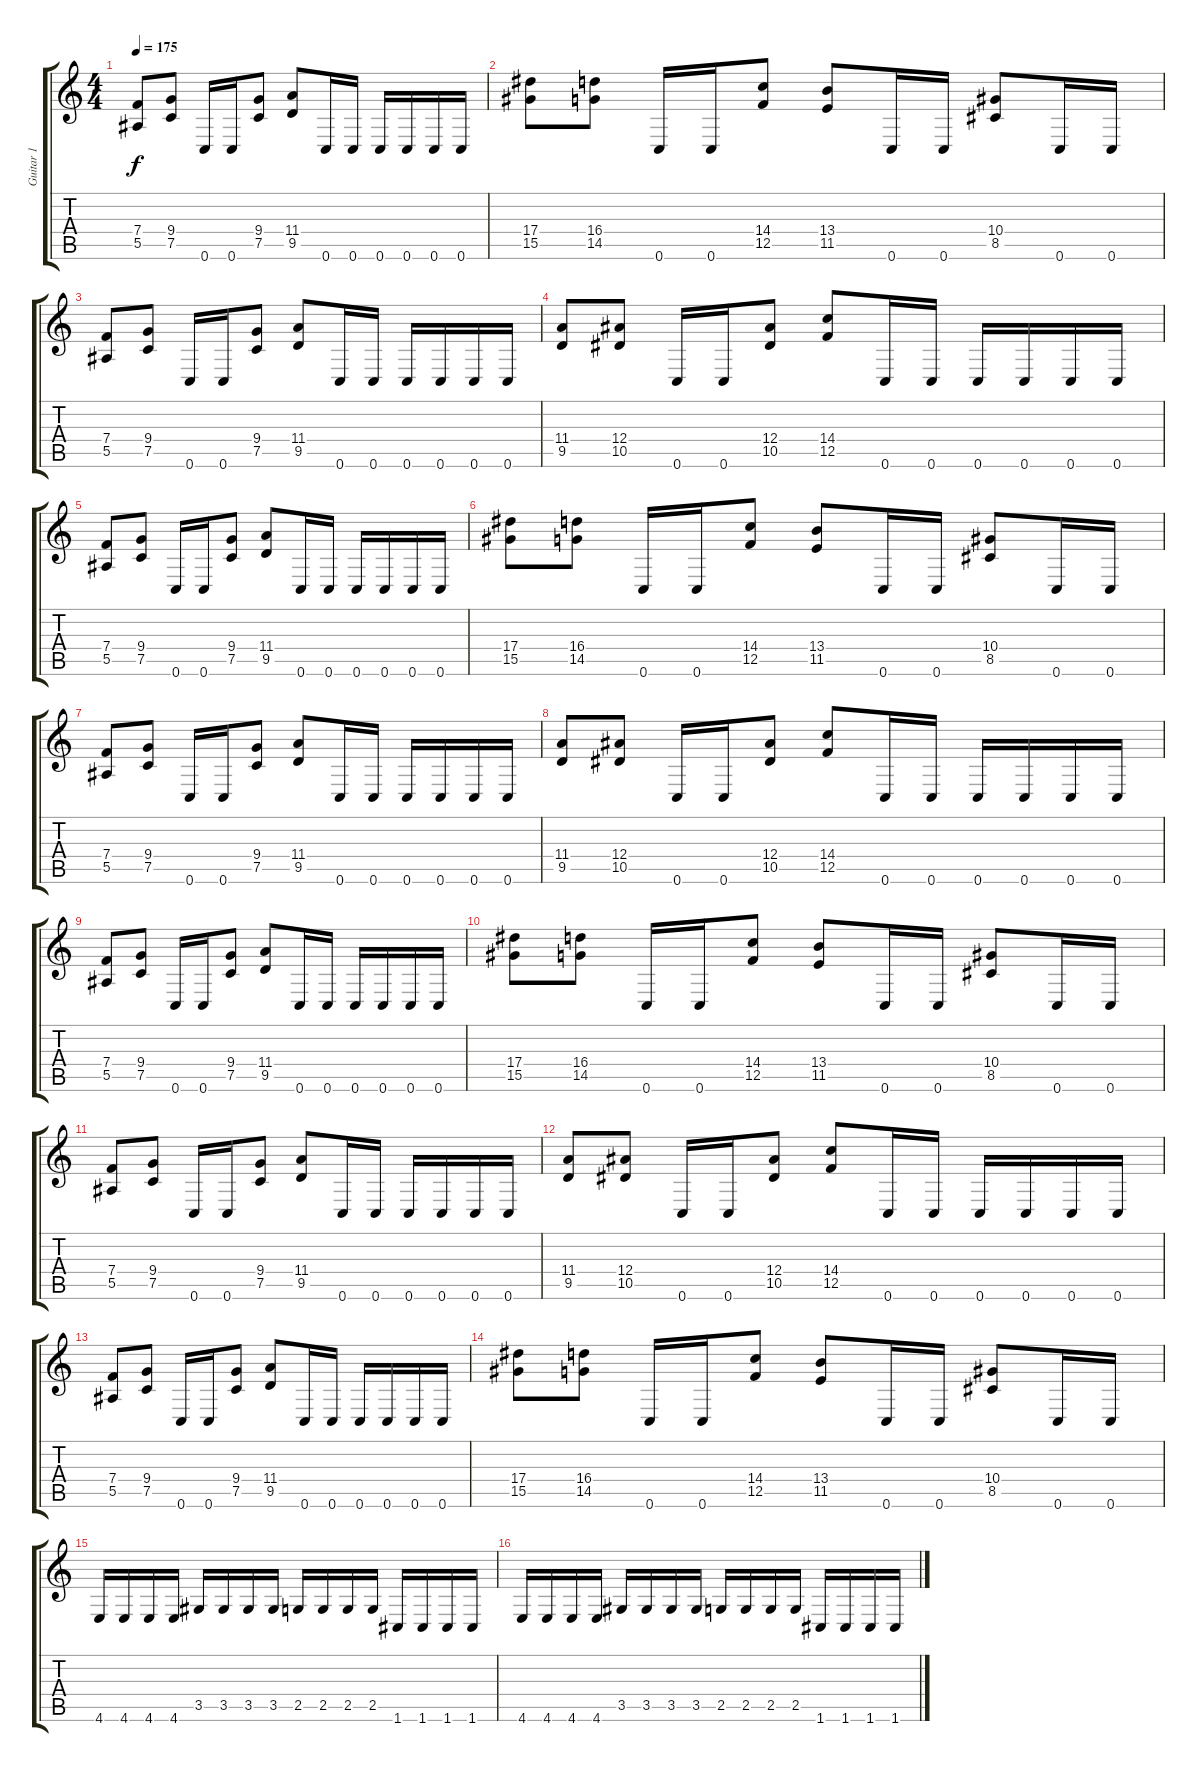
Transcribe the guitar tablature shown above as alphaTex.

\track ("Guitar 1" "Guitar 1") {instrument overdrivenguitar}
\staff {score tabs}
\tuning (C4 G3 Eb3 Bb2 F2 C2) {hide}
\ts (4 4)
\tempo 175
\clef g2
\ks c
(7.4 5.5).8{dy f} (9.4 7.5).8 0.6.16 0.6.16 (9.4 7.5).8 (11.4 9.5).8 0.6.16 0.6.16 0.6.16 0.6.16 0.6.16 0.6.16 |
(17.4 15.5).8 (16.4 14.5).8 0.6.16 0.6.16 (14.4 12.5).8 (13.4 11.5).8 0.6.16 0.6.16 (10.4 8.5).8 0.6.16 0.6.16 |
(7.4 5.5).8 (9.4 7.5).8 0.6.16 0.6.16 (9.4 7.5).8 (11.4 9.5).8 0.6.16 0.6.16 0.6.16 0.6.16 0.6.16 0.6.16 |
(11.4 9.5).8 (12.4 10.5).8 0.6.16 0.6.16 (12.4 10.5).8 (14.4 12.5).8 0.6.16 0.6.16 0.6.16 0.6.16 0.6.16 0.6.16 |
(7.4 5.5).8 (9.4 7.5).8 0.6.16 0.6.16 (9.4 7.5).8 (11.4 9.5).8 0.6.16 0.6.16 0.6.16 0.6.16 0.6.16 0.6.16 |
(17.4 15.5).8 (16.4 14.5).8 0.6.16 0.6.16 (14.4 12.5).8 (13.4 11.5).8 0.6.16 0.6.16 (10.4 8.5).8 0.6.16 0.6.16 |
(7.4 5.5).8 (9.4 7.5).8 0.6.16 0.6.16 (9.4 7.5).8 (11.4 9.5).8 0.6.16 0.6.16 0.6.16 0.6.16 0.6.16 0.6.16 |
(11.4 9.5).8 (12.4 10.5).8 0.6.16 0.6.16 (12.4 10.5).8 (14.4 12.5).8 0.6.16 0.6.16 0.6.16 0.6.16 0.6.16 0.6.16 |
(7.4 5.5).8 (9.4 7.5).8 0.6.16 0.6.16 (9.4 7.5).8 (11.4 9.5).8 0.6.16 0.6.16 0.6.16 0.6.16 0.6.16 0.6.16 |
(17.4 15.5).8 (16.4 14.5).8 0.6.16 0.6.16 (14.4 12.5).8 (13.4 11.5).8 0.6.16 0.6.16 (10.4 8.5).8 0.6.16 0.6.16 |
(7.4 5.5).8 (9.4 7.5).8 0.6.16 0.6.16 (9.4 7.5).8 (11.4 9.5).8 0.6.16 0.6.16 0.6.16 0.6.16 0.6.16 0.6.16 |
(11.4 9.5).8 (12.4 10.5).8 0.6.16 0.6.16 (12.4 10.5).8 (14.4 12.5).8 0.6.16 0.6.16 0.6.16 0.6.16 0.6.16 0.6.16 |
(7.4 5.5).8 (9.4 7.5).8 0.6.16 0.6.16 (9.4 7.5).8 (11.4 9.5).8 0.6.16 0.6.16 0.6.16 0.6.16 0.6.16 0.6.16 |
(17.4 15.5).8 (16.4 14.5).8 0.6.16 0.6.16 (14.4 12.5).8 (13.4 11.5).8 0.6.16 0.6.16 (10.4 8.5).8 0.6.16 0.6.16 |
4.6.16 4.6.16 4.6.16 4.6.16 3.5.16 3.5.16 3.5.16 3.5.16 2.5.16 2.5.16 2.5.16 2.5.16 1.6.16 1.6.16 1.6.16 1.6.16 |
4.6.16 4.6.16 4.6.16 4.6.16 3.5.16 3.5.16 3.5.16 3.5.16 2.5.16 2.5.16 2.5.16 2.5.16 1.6.16 1.6.16 1.6.16 1.6.16
